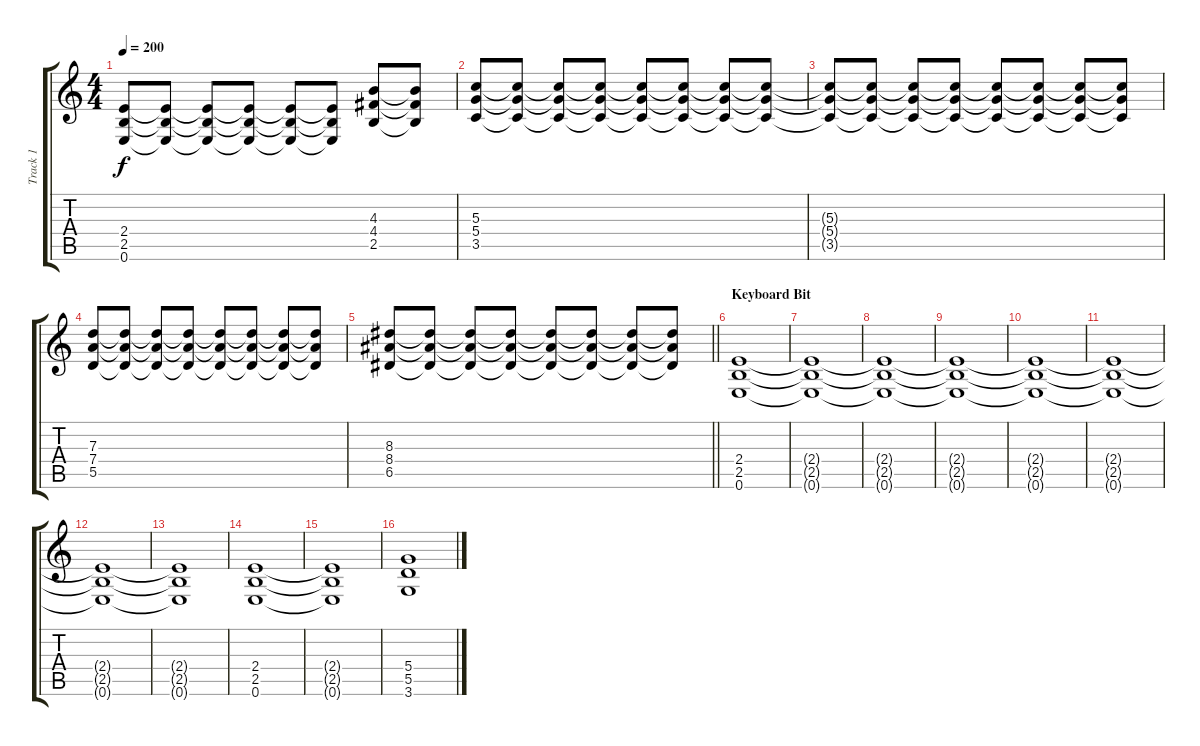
\track ("Track 1" "Track 1") {instrument distortionguitar}
\staff {score tabs}
\tuning (E4 B3 G3 D3 A2 E2) {hide}
\ts (4 4)
\tempo 200
\clef g2
\ks c
(2.4{t} 2.5{t} 0.6{t}).8{dy f} (2.4{t} 2.5{t} 0.6{t}).8 (2.4{t} 2.5{t} 0.6{t}).8 (2.4{t} 2.5{t} 0.6{t}).8 (2.4{t} 2.5{t} 0.6{t}).8 (2.4{t} 2.5{t} 0.6{t}).8 (4.3 4.4 2.5).8 (4.3{t} 4.4{t} 2.5{t}).8 |
(5.3 5.4 3.5).8 (5.3{t} 5.4{t} 3.5{t}).8 (5.3{t} 5.4{t} 3.5{t}).8 (5.3{t} 5.4{t} 3.5{t}).8 (5.3{t} 5.4{t} 3.5{t}).8 (5.3{t} 5.4{t} 3.5{t}).8 (5.3{t} 5.4{t} 3.5{t}).8 (5.3{t} 5.4{t} 3.5{t}).8 |
(5.3{t} 5.4{t} 3.5{t}).8 (5.3{t} 5.4{t} 3.5{t}).8 (5.3{t} 5.4{t} 3.5{t}).8 (5.3{t} 5.4{t} 3.5{t}).8 (5.3{t} 5.4{t} 3.5{t}).8 (5.3{t} 5.4{t} 3.5{t}).8 (5.3{t} 5.4{t} 3.5{t}).8 (5.3{t} 5.4{t} 3.5{t}).8 |
(7.3 7.4 5.5).8 (7.3{t} 7.4{t} 5.5{t}).8 (7.3{t} 7.4{t} 5.5{t}).8 (7.3{t} 7.4{t} 5.5{t}).8 (7.3{t} 7.4{t} 5.5{t}).8 (7.3{t} 7.4{t} 5.5{t}).8 (7.3{t} 7.4{t} 5.5{t}).8 (7.3{t} 7.4{t} 5.5{t}).8 |
\barLineRight lightlight
(8.3 8.4 6.5).8 (8.3{t} 8.4{t} 6.5{t}).8 (8.3{t} 8.4{t} 6.5{t}).8 (8.3{t} 8.4{t} 6.5{t}).8 (8.3{t} 8.4{t} 6.5{t}).8 (8.3{t} 8.4{t} 6.5{t}).8 (8.3{t} 8.4{t} 6.5{t}).8 (8.3{t} 8.4{t} 6.5{t}).8 |
\section ("" "Keyboard Bit")
(2.4 2.5 0.6).1 |
(2.4{t} 2.5{t} 0.6{t}).1 |
(2.4{t} 2.5{t} 0.6{t}).1 |
(2.4{t} 2.5{t} 0.6{t}).1 |
(2.4{t} 2.5{t} 0.6{t}).1 |
(2.4{t} 2.5{t} 0.6{t}).1 |
(2.4{t} 2.5{t} 0.6{t}).1 |
(2.4{t} 2.5{t} 0.6{t}).1 |
(2.4 2.5 0.6).1 |
(2.4{t} 2.5{t} 0.6{t}).1 |
(5.4 5.5 3.6).1
